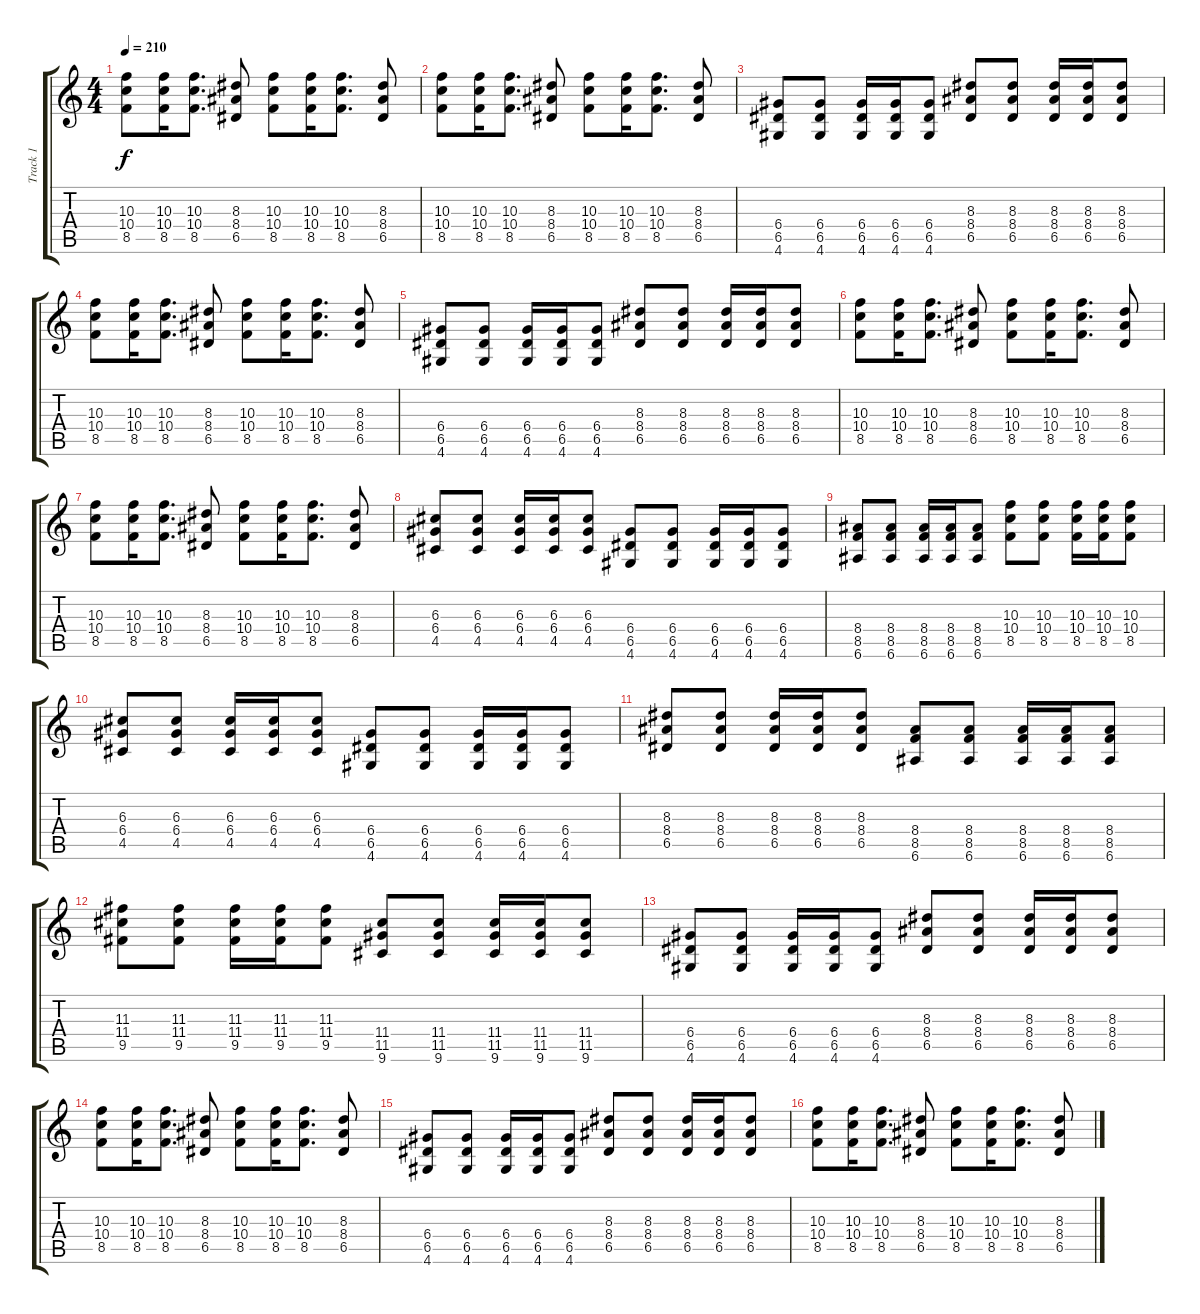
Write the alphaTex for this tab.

\track ("Track 1" "Track 1") {instrument overdrivenguitar}
\staff {score tabs}
\tuning (E4 B3 G3 D3 A2 E2) {hide}
\ts (4 4)
\tempo 210
\clef g2
\ks c
(10.3 10.4 8.5).8{dy f} (10.3 10.4 8.5).16 (10.3 10.4 8.5).8{d} (8.3 8.4 6.5).8 (10.3 10.4 8.5).8 (10.3 10.4 8.5).16 (10.3 10.4 8.5).8{d} (8.3 8.4 6.5).8 |
(10.3 10.4 8.5).8 (10.3 10.4 8.5).16 (10.3 10.4 8.5).8{d} (8.3 8.4 6.5).8 (10.3 10.4 8.5).8 (10.3 10.4 8.5).16 (10.3 10.4 8.5).8{d} (8.3 8.4 6.5).8 |
(6.4 6.5 4.6).8 (6.4 6.5 4.6).8 (6.4 6.5 4.6).16 (6.4 6.5 4.6).16 (6.4 6.5 4.6).8 (8.3 8.4 6.5).8 (8.3 8.4 6.5).8 (8.3 8.4 6.5).16 (8.3 8.4 6.5).16 (8.3 8.4 6.5).8 |
(10.3 10.4 8.5).8 (10.3 10.4 8.5).16 (10.3 10.4 8.5).8{d} (8.3 8.4 6.5).8 (10.3 10.4 8.5).8 (10.3 10.4 8.5).16 (10.3 10.4 8.5).8{d} (8.3 8.4 6.5).8 |
(6.4 6.5 4.6).8 (6.4 6.5 4.6).8 (6.4 6.5 4.6).16 (6.4 6.5 4.6).16 (6.4 6.5 4.6).8 (8.3 8.4 6.5).8 (8.3 8.4 6.5).8 (8.3 8.4 6.5).16 (8.3 8.4 6.5).16 (8.3 8.4 6.5).8 |
(10.3 10.4 8.5).8 (10.3 10.4 8.5).16 (10.3 10.4 8.5).8{d} (8.3 8.4 6.5).8 (10.3 10.4 8.5).8 (10.3 10.4 8.5).16 (10.3 10.4 8.5).8{d} (8.3 8.4 6.5).8 |
(10.3 10.4 8.5).8 (10.3 10.4 8.5).16 (10.3 10.4 8.5).8{d} (8.3 8.4 6.5).8 (10.3 10.4 8.5).8 (10.3 10.4 8.5).16 (10.3 10.4 8.5).8{d} (8.3 8.4 6.5).8 |
(6.3 6.4 4.5).8 (6.3 6.4 4.5).8 (6.3 6.4 4.5).16 (6.3 6.4 4.5).16 (6.3 6.4 4.5).8 (6.4 6.5 4.6).8 (6.4 6.5 4.6).8 (6.4 6.5 4.6).16 (6.4 6.5 4.6).16 (6.4 6.5 4.6).8 |
(8.4 8.5 6.6).8 (8.4 8.5 6.6).8 (8.4 8.5 6.6).16 (8.4 8.5 6.6).16 (8.4 8.5 6.6).8 (10.3 10.4 8.5).8 (10.3 10.4 8.5).8 (10.3 10.4 8.5).16 (10.3 10.4 8.5).16 (10.3 10.4 8.5).8 |
(6.3 6.4 4.5).8 (6.3 6.4 4.5).8 (6.3 6.4 4.5).16 (6.3 6.4 4.5).16 (6.3 6.4 4.5).8 (6.4 6.5 4.6).8 (6.4 6.5 4.6).8 (6.4 6.5 4.6).16 (6.4 6.5 4.6).16 (6.4 6.5 4.6).8 |
(8.3 8.4 6.5).8 (8.3 8.4 6.5).8 (8.3 8.4 6.5).16 (8.3 8.4 6.5).16 (8.3 8.4 6.5).8 (8.4 8.5 6.6).8 (8.4 8.5 6.6).8 (8.4 8.5 6.6).16 (8.4 8.5 6.6).16 (8.4 8.5 6.6).8 |
(11.3 11.4 9.5).8 (11.3 11.4 9.5).8 (11.3 11.4 9.5).16 (11.3 11.4 9.5).16 (11.3 11.4 9.5).8 (11.4 11.5 9.6).8 (11.4 11.5 9.6).8 (11.4 11.5 9.6).16 (11.4 11.5 9.6).16 (11.4 11.5 9.6).8 |
(6.4 6.5 4.6).8 (6.4 6.5 4.6).8 (6.4 6.5 4.6).16 (6.4 6.5 4.6).16 (6.4 6.5 4.6).8 (8.3 8.4 6.5).8 (8.3 8.4 6.5).8 (8.3 8.4 6.5).16 (8.3 8.4 6.5).16 (8.3 8.4 6.5).8 |
(10.3 10.4 8.5).8 (10.3 10.4 8.5).16 (10.3 10.4 8.5).8{d} (8.3 8.4 6.5).8 (10.3 10.4 8.5).8 (10.3 10.4 8.5).16 (10.3 10.4 8.5).8{d} (8.3 8.4 6.5).8 |
(6.4 6.5 4.6).8 (6.4 6.5 4.6).8 (6.4 6.5 4.6).16 (6.4 6.5 4.6).16 (6.4 6.5 4.6).8 (8.3 8.4 6.5).8 (8.3 8.4 6.5).8 (8.3 8.4 6.5).16 (8.3 8.4 6.5).16 (8.3 8.4 6.5).8 |
(10.3 10.4 8.5).8 (10.3 10.4 8.5).16 (10.3 10.4 8.5).8{d} (8.3 8.4 6.5).8 (10.3 10.4 8.5).8 (10.3 10.4 8.5).16 (10.3 10.4 8.5).8{d} (8.3 8.4 6.5).8
